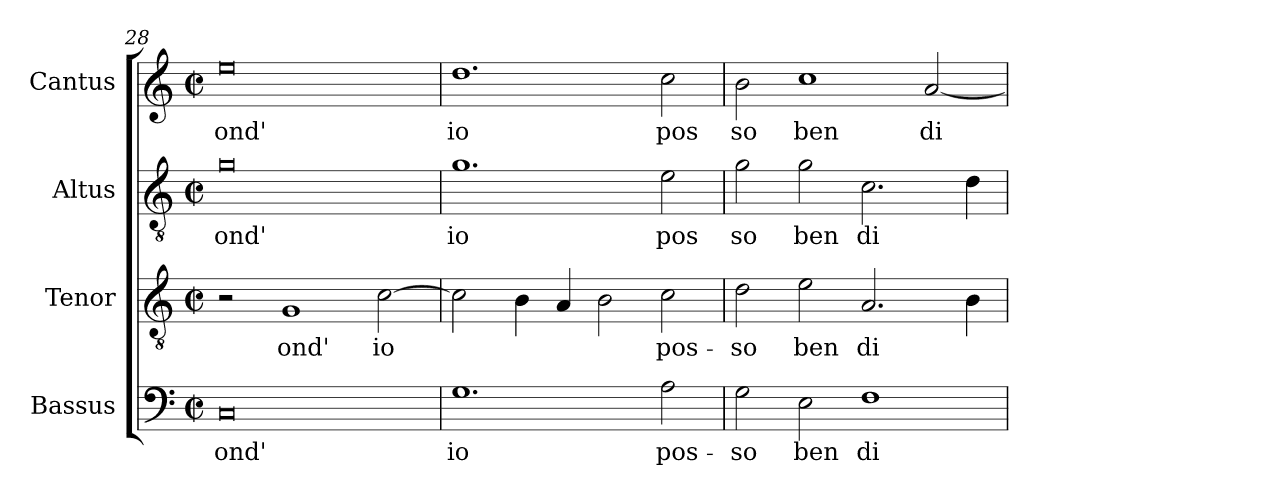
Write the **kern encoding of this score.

**kern	**text	**kern	**text	**kern	**text	**kern	**text
*part4	*part4	*part3	*part3	*part2	*part2	*part1	*part1
*staff4	*staff4	*staff3	*staff3	*staff2	*staff2	*staff1	*staff1
*I"Bassus	*	*I"Tenor	*	*I"Altus	*	*I"Cantus	*
*clefF4	*	*clefGv2	*	*clefGv2	*	*clefG2	*
*k[]	*	*k[]	*	*k[]	*	*k[]	*
*C:	*	*C:	*	*C:	*	*C:	*
*M2/2	*	*M2/2	*	*M2/2	*	*M2/2	*
*met(c|)	*	*met(c|)	*	*met(c|)	*	*met(c|)	*
=28	=28	=28	=28	=28	=28	=28	=28
!	!LO:LY:b:cj	!	!	!	!LO:LY:b:cj	!	!LO:LY:b:cj
0C	ond'	2r	.	0g	ond'	0ee	ond'
!	!	!	!LO:LY:b:cj	!	!	!	!
.	.	1G	ond'	.	.	.	.
!	!	!	!LO:LY:b:cj	!	!	!	!
.	.	[>2c\	io	.	.	.	.
=29	=29	=29	=29	=29	=29	=29	=29
!	!LO:LY:b:cj	!	!LO:LY:b:cj	!	!LO:LY:b:cj	!	!LO:LY:b:cj
1.G	io	2c\]	.	1.g	io	1.dd	io
!	!	!	!LO:LY:b:cj	!	!	!	!
.	.	4B\	.	.	.	.	.
!	!	!	!LO:LY:b:cj	!	!	!	!
.	.	4A/	.	.	.	.	.
!	!	!	!LO:LY:b:cj	!	!	!	!
.	.	2B\	.	.	.	.	.
!	!LO:LY:b:cj	!	!LO:LY:b:cj	!	!LO:LY:b:cj	!	!LO:LY:b:cj
2A\	pos-	2c\	pos-	2e\	pos	2cc\	pos
=30	=30	=30	=30	=30	=30	=30	=30
!	!LO:LY:b:cj	!	!LO:LY:b:cj	!	!LO:LY:b:cj	!	!LO:LY:b:cj
2G\	-so	2d\	-so	2g\	so	2b\	so
!	!LO:LY:b:cj	!	!LO:LY:b:cj	!	!LO:LY:b:cj	!	!LO:LY:b:cj
2E\	ben	2e\	ben	2g\	ben	1cc	ben
!	!LO:LY:b:cj	!	!LO:LY:b:cj	!	!LO:LY:b:cj	!	!
1F	di-	2.A/	di-	2.c\	di	.	.
!	!	!	!	!	!	!	!LO:LY:b:cj
.	.	.	.	.	.	[<2a/	di
!	!	!	!LO:LY:b:cj	!	!LO:LY:b:cj	!	!
.	.	4B\	--	4d\	.	.	.
=	=	=	=	=	=	=	=
*-	*-	*-	*-	*-	*-	*-	*-
